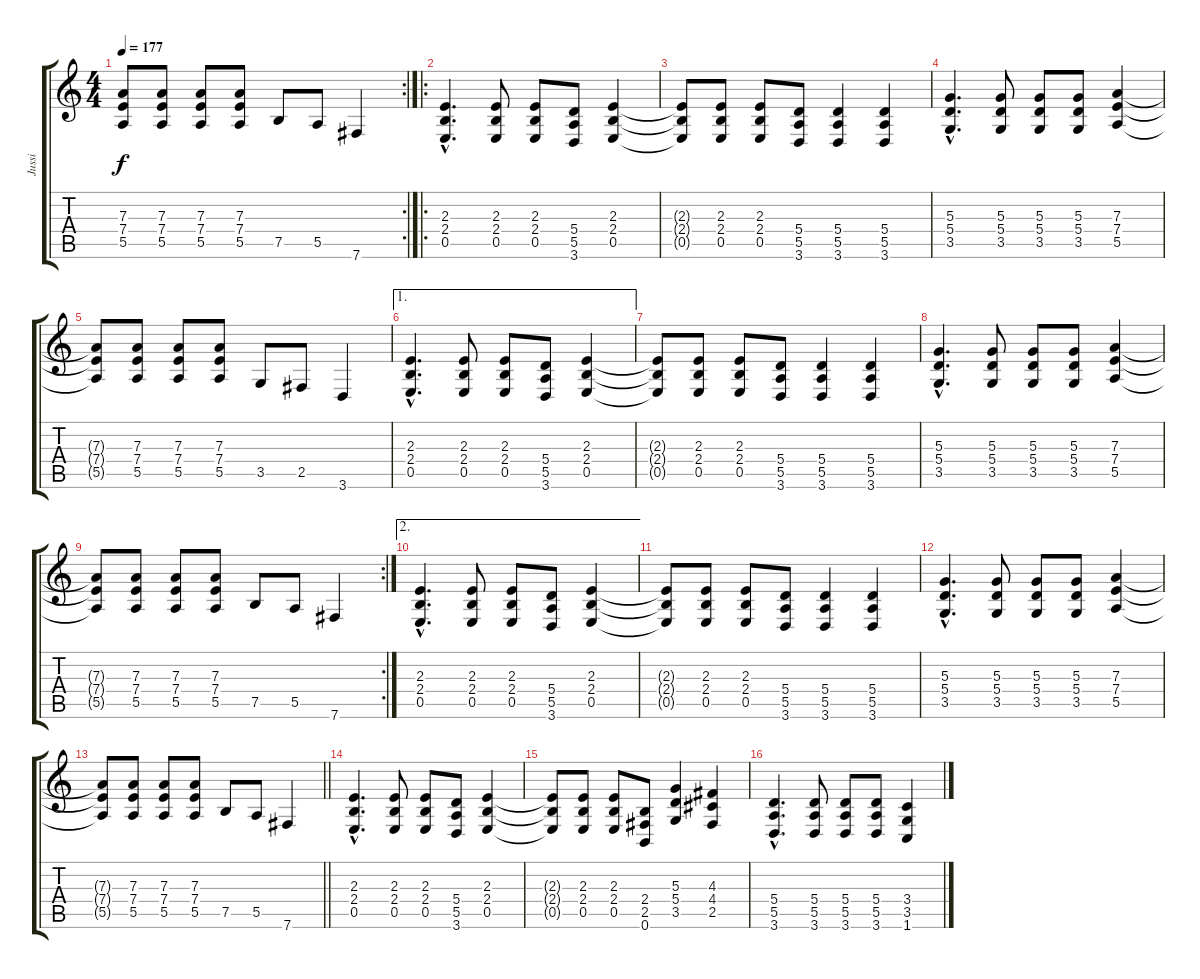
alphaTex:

\track ("Jussi" "Jussi") {instrument distortionguitar}
\staff {score tabs}
\tuning (B3 Gb3 D3 A2 E2 B1) {hide}
\rc 2
\ts (4 4)
\tempo 177
\clef g2
\ks c
(7.3{t} 7.4{t} 5.5{t}).8{dy f} (7.3 7.4 5.5).8 (7.3 7.4 5.5).8 (7.3 7.4 5.5).8 7.5.8 5.5.8 7.6.4 |
\ro
(2.3{hac} 2.4{hac} 0.5{hac}).4{d} (2.3 2.4 0.5).8 (2.3 2.4 0.5).8 (5.4 5.5 3.6).8 (2.3 2.4 0.5).4 |
(2.3{t} 2.4{t} 0.5{t}).8 (2.3 2.4 0.5).8 (2.3 2.4 0.5).8 (5.4 5.5 3.6).8 (5.4 5.5 3.6).4 (5.4 5.5 3.6).4 |
(5.3{hac} 5.4{hac} 3.5{hac}).4{d} (5.3 5.4 3.5).8 (5.3 5.4 3.5).8 (5.3 5.4 3.5).8 (7.3 7.4 5.5).4 |
(7.3{t} 7.4{t} 5.5{t}).8 (7.3 7.4 5.5).8 (7.3 7.4 5.5).8 (7.3 7.4 5.5).8 3.5.8 2.5.8 3.6.4 |
\ae 1
(2.3{hac} 2.4{hac} 0.5{hac}).4{d} (2.3 2.4 0.5).8 (2.3 2.4 0.5).8 (5.4 5.5 3.6).8 (2.3 2.4 0.5).4 |
(2.3{t} 2.4{t} 0.5{t}).8 (2.3 2.4 0.5).8 (2.3 2.4 0.5).8 (5.4 5.5 3.6).8 (5.4 5.5 3.6).4 (5.4 5.5 3.6).4 |
(5.3{hac} 5.4{hac} 3.5{hac}).4{d} (5.3 5.4 3.5).8 (5.3 5.4 3.5).8 (5.3 5.4 3.5).8 (7.3 7.4 5.5).4 |
\rc 2
(7.3{t} 7.4{t} 5.5{t}).8 (7.3 7.4 5.5).8 (7.3 7.4 5.5).8 (7.3 7.4 5.5).8 7.5.8 5.5.8 7.6.4 |
\ae 2
(2.3{hac} 2.4{hac} 0.5{hac}).4{d} (2.3 2.4 0.5).8 (2.3 2.4 0.5).8 (5.4 5.5 3.6).8 (2.3 2.4 0.5).4 |
(2.3{t} 2.4{t} 0.5{t}).8 (2.3 2.4 0.5).8 (2.3 2.4 0.5).8 (5.4 5.5 3.6).8 (5.4 5.5 3.6).4 (5.4 5.5 3.6).4 |
(5.3{hac} 5.4{hac} 3.5{hac}).4{d} (5.3 5.4 3.5).8 (5.3 5.4 3.5).8 (5.3 5.4 3.5).8 (7.3 7.4 5.5).4 |
\barLineRight lightlight
(7.3{t} 7.4{t} 5.5{t}).8 (7.3 7.4 5.5).8 (7.3 7.4 5.5).8 (7.3 7.4 5.5).8 7.5.8 5.5.8 7.6.4 |
(2.3{hac} 2.4{hac} 0.5{hac}).4{d} (2.3 2.4 0.5).8 (2.3 2.4 0.5).8 (5.4 5.5 3.6).8 (2.3 2.4 0.5).4 |
(2.3{t} 2.4{t} 0.5{t}).8 (2.3 2.4 0.5).8 (2.3 2.4 0.5).8 (2.4 2.5 0.6).8 (5.3 5.4 3.5).4 (4.3 4.4 2.5).4 |
(5.4{hac} 5.5{hac} 3.6{hac}).4{d} (5.4 5.5 3.6).8 (5.4 5.5 3.6).8 (5.4 5.5 3.6).8 (3.4 3.5 1.6).4
